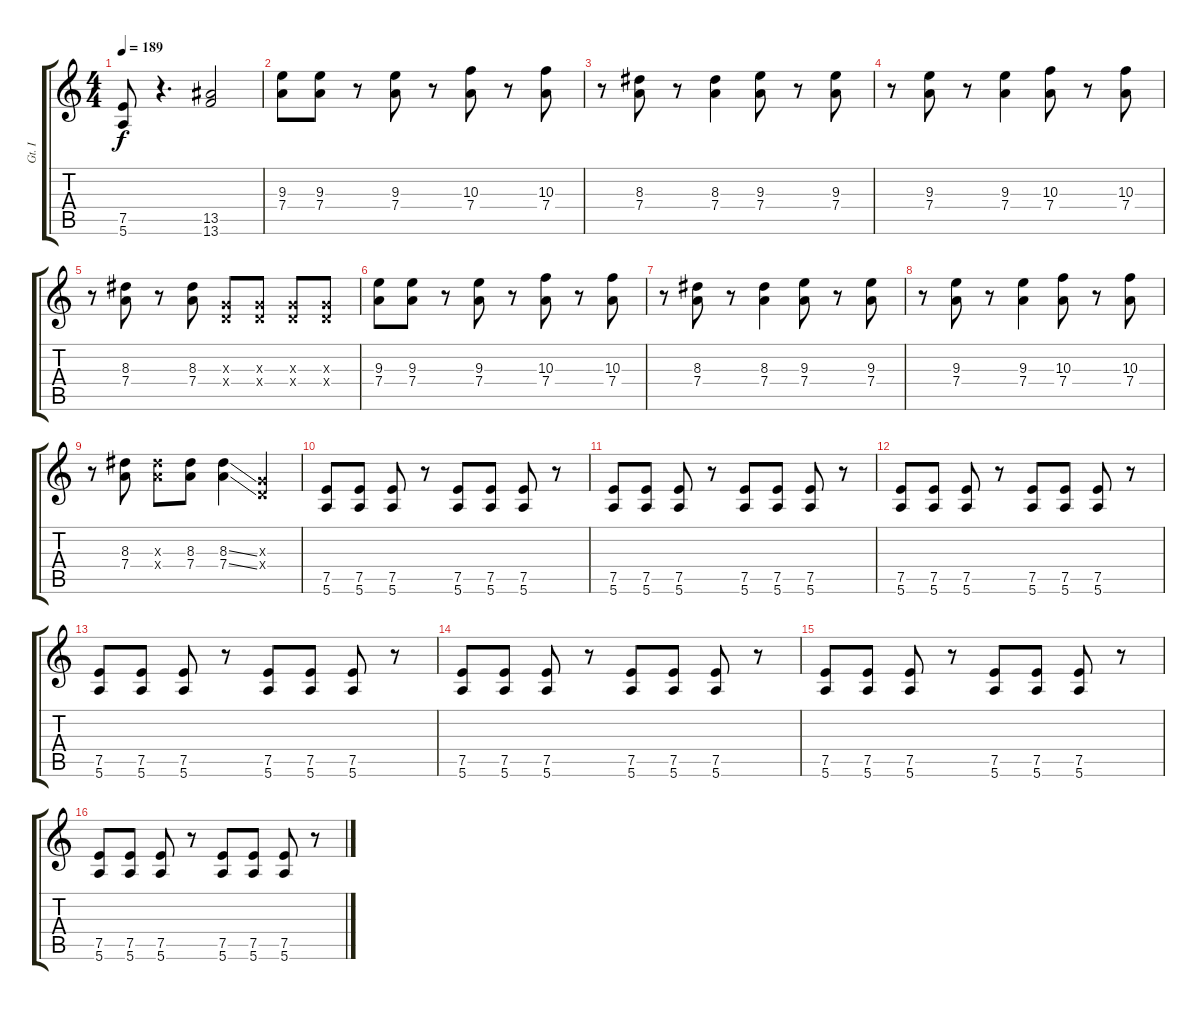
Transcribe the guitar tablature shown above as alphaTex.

\track ("Gt. I" "Gt. I") {instrument distortionguitar}
\staff {score tabs}
\tuning (E4 B3 G3 D3 A2 E2) {hide}
\ts (4 4)
\tempo 189
\clef g2
\ks c
(7.5 5.6).8{dy f} r.4{d} (13.5 13.6).2 |
(9.3 7.4).8 (9.3 7.4).8 r.8 (9.3 7.4).8 r.8 (10.3 7.4).8 r.8 (10.3 7.4).8 |
r.8 (8.3 7.4).8 r.8 (8.3 7.4).4 (9.3 7.4).8 r.8 (9.3 7.4).8 |
r.8 (9.3 7.4).8 r.8 (9.3 7.4).4 (10.3 7.4).8 r.8 (10.3 7.4).8 |
r.8 (8.3 7.4).8 r.8 (8.3 7.4).8 (0.3{x} 0.4{x}).8 (0.3{x} 0.4{x}).8 (0.3{x} 0.4{x}).8 (0.3{x} 0.4{x}).8 |
(9.3 7.4).8 (9.3 7.4).8 r.8 (9.3 7.4).8 r.8 (10.3 7.4).8 r.8 (10.3 7.4).8 |
r.8 (8.3 7.4).8 r.8 (8.3 7.4).4 (9.3 7.4).8 r.8 (9.3 7.4).8 |
r.8 (9.3 7.4).8 r.8 (9.3 7.4).4 (10.3 7.4).8 r.8 (10.3 7.4).8 |
r.8 (8.3 7.4).8 (8.3{x} 7.4{x}).8 (8.3 7.4).8 (8.3{ss} 7.4{ss}).4 (0.3{x} 0.4{x}).4 |
(7.5 5.6).8 (7.5 5.6).8 (7.5 5.6).8 r.8 (7.5 5.6).8 (7.5 5.6).8 (7.5 5.6).8 r.8 |
(7.5 5.6).8 (7.5 5.6).8 (7.5 5.6).8 r.8 (7.5 5.6).8 (7.5 5.6).8 (7.5 5.6).8 r.8 |
(7.5 5.6).8 (7.5 5.6).8 (7.5 5.6).8 r.8 (7.5 5.6).8 (7.5 5.6).8 (7.5 5.6).8 r.8 |
(7.5 5.6).8 (7.5 5.6).8 (7.5 5.6).8 r.8 (7.5 5.6).8 (7.5 5.6).8 (7.5 5.6).8 r.8 |
(7.5 5.6).8 (7.5 5.6).8 (7.5 5.6).8 r.8 (7.5 5.6).8 (7.5 5.6).8 (7.5 5.6).8 r.8 |
(7.5 5.6).8 (7.5 5.6).8 (7.5 5.6).8 r.8 (7.5 5.6).8 (7.5 5.6).8 (7.5 5.6).8 r.8 |
(7.5 5.6).8 (7.5 5.6).8 (7.5 5.6).8 r.8 (7.5 5.6).8 (7.5 5.6).8 (7.5 5.6).8 r.8
